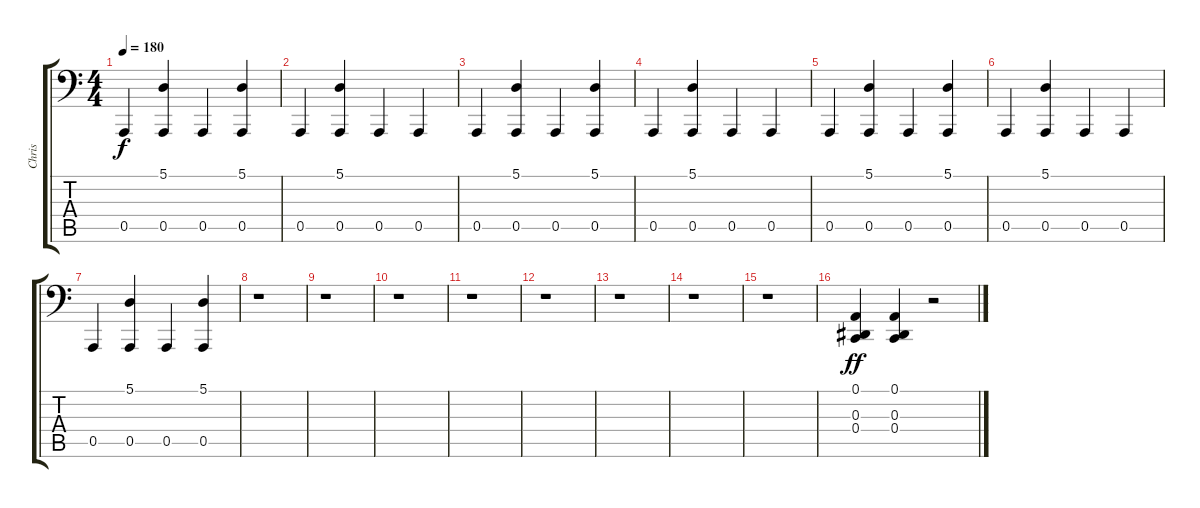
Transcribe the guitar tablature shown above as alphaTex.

\track ("Chris" "Chris") {instrument melodictom}
\staff {score tabs}
\tuning (A2 Gb2 Eb2 C2 A1 Gb1) {hide}
\ts (4 4)
\tempo 180
\clef f4
\ks c
0.5.4{dy f} (5.1 0.5).4 0.5.4 (5.1 0.5).4 |
0.5.4 (5.1 0.5).4 0.5.4 0.5.4 |
0.5.4 (5.1 0.5).4 0.5.4 (5.1 0.5).4 |
0.5.4 (5.1 0.5).4 0.5.4 0.5.4 |
0.5.4 (5.1 0.5).4 0.5.4 (5.1 0.5).4 |
0.5.4 (5.1 0.5).4 0.5.4 0.5.4 |
0.5.4 (5.1 0.5).4 0.5.4 (5.1 0.5).4 |
r.1 |
r.1 |
r.1 |
r.1 |
r.1 |
r.1 |
r.1 |
r.1 |
(0.1 0.3 0.4).4{dy ff volume 16 instrument melodictom} (0.1 0.3 0.4).4 r.2
